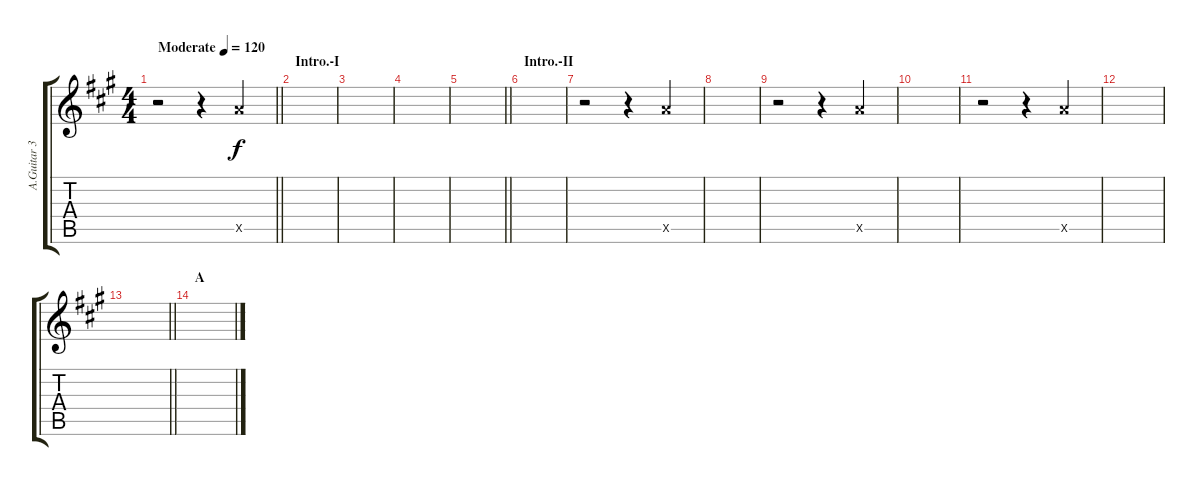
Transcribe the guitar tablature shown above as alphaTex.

\track ("A.Guitar 3" "A.Guitar 3") {instrument acousticguitarsteel}
\staff {score tabs}
\tuning (E4 B3 G3 D3 A2 E2) {hide}
\ts (4 4)
\tempo (120 "Moderate")
\clef g2
\barLineRight lightlight
\ks a
r.2{dy f instrument acousticguitarsteel} r.4 12.5{x}.4 |
\section ("" "Intro.-I")
|
|
|
\barLineRight lightlight
|
\section ("" "Intro.-II")
|
r.2 r.4 12.5{x}.4 |
|
r.2 r.4 12.5{x}.4 |
|
r.2 r.4 12.5{x}.4 |
|
\barLineRight lightlight
|
\section ("" "A")
